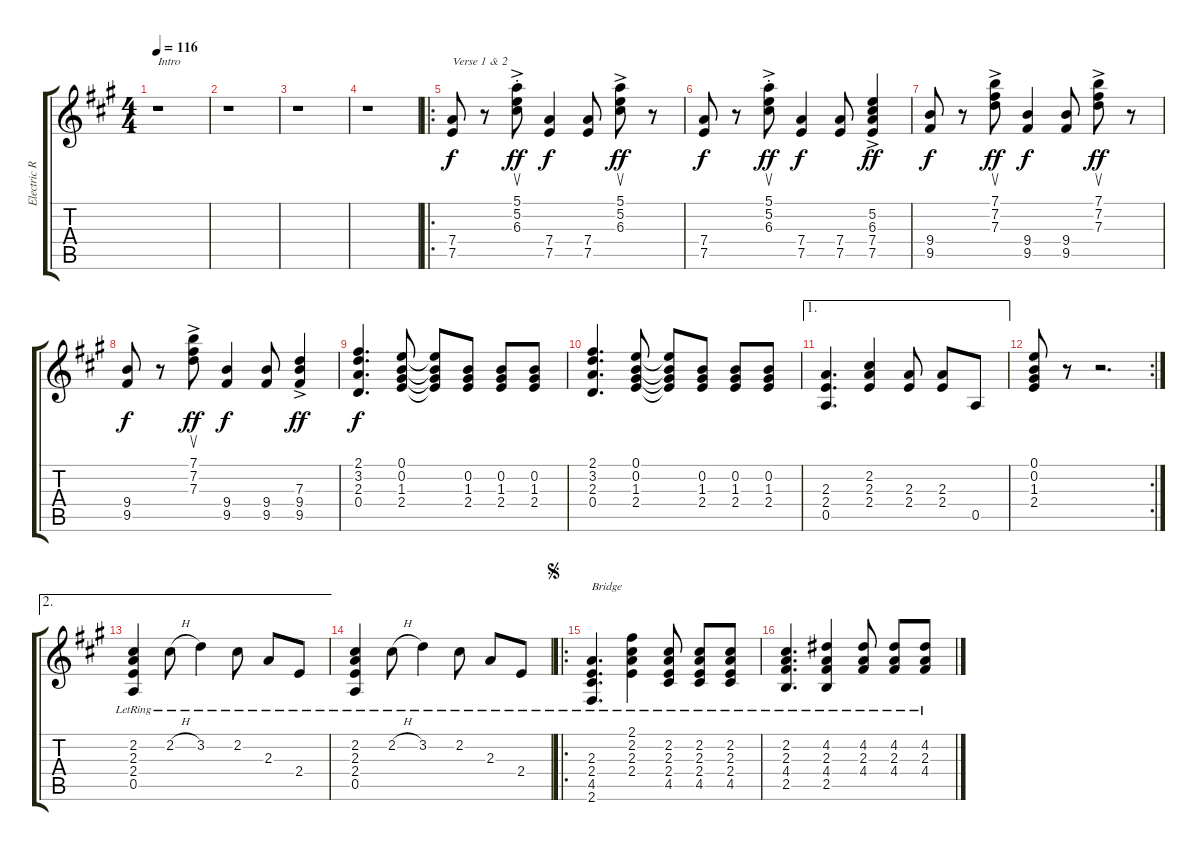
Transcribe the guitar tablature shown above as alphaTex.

\track ("Electric Rhythm" "Electric R") {instrument overdrivenguitar}
\staff {score tabs}
\tuning (E4 B3 G3 D3 A2 E2) {hide}
\ts (4 4)
\tempo 116
\clef g2
\ks a
r.1{txt "Intro" dy f instrument overdrivenguitar} |
r.1 |
r.1 |
r.1 |
\ro
(7.4 7.5).8{txt "Verse 1 & 2"} r.8 (5.1{ac st} 5.2{ac st} 6.3{ac st}).8{su dy ff} (7.4 7.5).4{dy f} (7.4 7.5).8 (5.1{ac} 5.2{ac} 6.3{ac}).8{su dy ff} r.8 |
(7.4 7.5).8{dy f} r.8 (5.1{ac st} 5.2{ac st} 6.3{ac st}).8{su dy ff} (7.4 7.5).4{dy f} (7.4 7.5).8 (5.2{ac} 6.3{ac} 7.4{ac} 7.5{ac}).4{dy ff} |
(9.4 9.5).8{dy f} r.8 (7.1{ac} 7.2{ac} 7.3{ac}).8{su dy ff} (9.4 9.5).4{dy f} (9.4 9.5).8 (7.1{ac} 7.2{ac} 7.3{ac}).8{su dy ff} r.8 |
(9.4 9.5).8{dy f} r.8 (7.1{ac} 7.2{ac} 7.3{ac}).8{su dy ff} (9.4 9.5).4{dy f} (9.4 9.5).8 (7.3{ac} 9.4{ac} 9.5{ac}).4{dy ff} |
(2.1 3.2 2.3 0.4).4{d dy f} (0.1 0.2 1.3 2.4).8 (0.1{t} 0.2{t} 1.3{t} 2.4{t}).8 (0.2 1.3 2.4).8 (0.2 1.3 2.4).8 (0.2 1.3 2.4).8 |
(2.1 3.2 2.3 0.4).4{d} (0.1 0.2 1.3 2.4).8 (0.1{t} 0.2{t} 1.3{t} 2.4{t}).8 (0.2 1.3 2.4).8 (0.2 1.3 2.4).8 (0.2 1.3 2.4).8 |
\ae 1
(2.3 2.4 0.5).4{d} (2.2 2.3 2.4).4 (2.3 2.4).8 (2.3 2.4).8 0.5.8 |
\rc 2
(0.1 0.2 1.3 2.4).8 r.8 r.2{d} |
\ae 2
(2.2{lr} 2.3{lr} 2.4{lr} 0.5{lr}).4 2.2{h lr}.8 3.2{lr}.4 2.2{lr}.8 2.3{lr}.8 2.4{lr}.8 |
(2.2{lr} 2.3{lr} 2.4{lr} 0.5{lr}).4 2.2{h lr}.8 3.2{lr}.4 2.2{lr}.8 2.3{lr}.8 2.4{lr}.8 |
\ro
\jump segno
(2.3{lr} 2.4{lr} 4.5{lr} 2.6{lr}).4{d txt "Bridge"} (2.1{lr} 2.2{lr} 2.3{lr} 2.4{lr}).4 (2.2{lr} 2.3{lr} 2.4{lr} 4.5{lr}).8 (2.2{lr} 2.3{lr} 2.4{lr} 4.5{lr}).8 (2.2{lr} 2.3{lr} 2.4{lr} 4.5{lr}).8 |
(2.2{lr} 2.3{lr} 4.4{lr} 2.5{lr}).4{d} (4.2{lr} 2.3{lr} 4.4{lr} 2.5{lr}).4 (4.2{lr} 2.3{lr} 4.4{lr}).8 (4.2{lr} 2.3{lr} 4.4{lr}).8 (4.2{lr} 2.3{lr} 4.4{lr}).8
